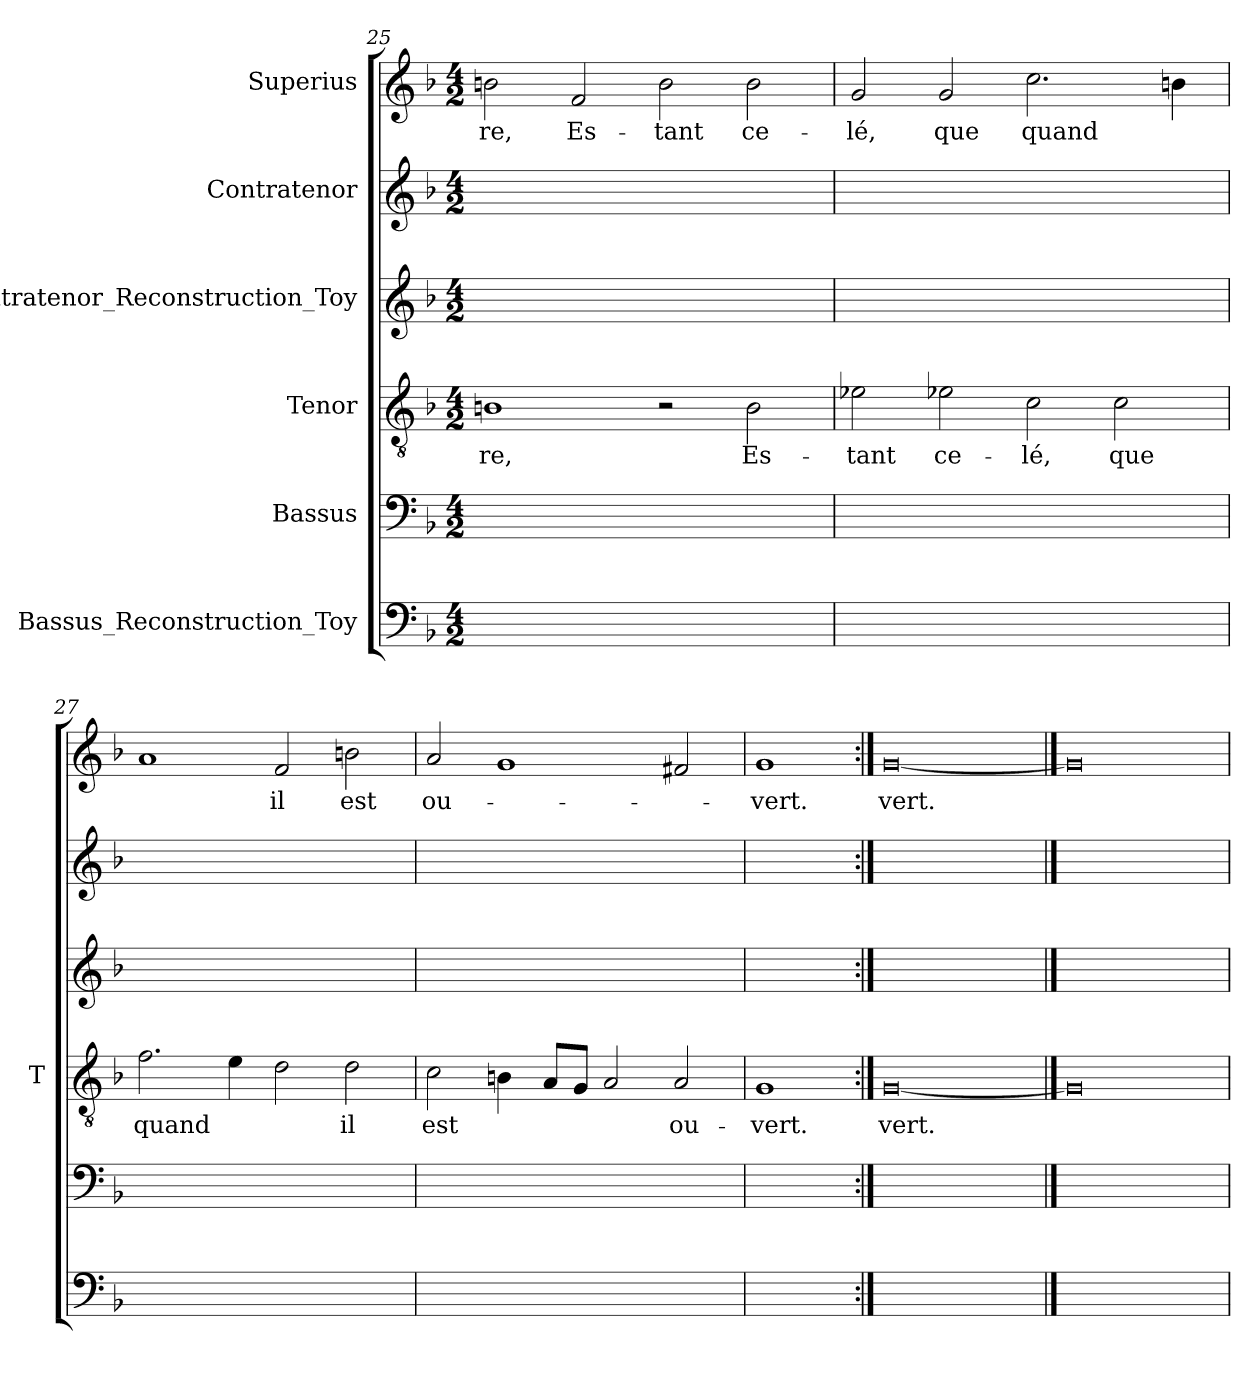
**kern	**kern	**kern	**text	**kern	**kern	**kern	**text
*part6	*part5	*part4	*part4	*part3	*part2	*part1	*part1
*staff6	*staff5	*staff4	*staff4	*staff3	*staff2	*staff1	*staff1
*I"Bassus_Reconstruction_Toy	*I"Bassus	*I"Tenor	*	*I"Contratenor_Reconstruction_Toy	*I"Contratenor	*I"Superius	*
*	*	*I'T	*	*	*	*	*
*clefF4	*clefF4	*clefGv2	*	*clefG2	*clefG2	*clefG2	*
*k[b-]	*k[b-]	*k[b-]	*	*k[b-]	*k[b-]	*k[b-]	*
*M4/2	*M4/2	*M4/2	*	*M4/2	*M4/2	*M4/2	*
=25	=25	=25	=25	=25	=25	=25	=25
0ryy	0ryy	1B	-re,	0ryy	0ryy	2b	-re,
.	.	.	.	.	.	2f	Es-
.	.	2r	.	.	.	2b	-tant
.	.	2B	Es-	.	.	2b	ce-
=26	=26	=26	=26	=26	=26	=26	=26
0ryy	0ryy	2e-X	-tant	0ryy	0ryy	2g	-lé,
.	.	2e-X	ce-	.	.	2g	-que
.	.	2c	-lé,	.	.	2.cc	-quand
.	.	2c	-que	.	.	.	.
.	.	.	.	.	.	4b	.
=27	=27	=27	=27	=27	=27	=27	=27
0ryy	0ryy	2.f	-quand	0ryy	0ryy	1a	.
.	.	4e	.	.	.	.	.
.	.	2d	.	.	.	2f	-il
.	.	2d	-il	.	.	2b	-est
=28	=28	=28	=28	=28	=28	=28	=28
0ryy	0ryy	2c	-est	0ryy	0ryy	2a	ou-
.	.	4B	.	.	.	1g	.
.	.	8AL	.	.	.	.	.
.	.	8GJ	.	.	.	.	.
.	.	2A	.	.	.	.	.
.	.	2A	ou-	.	.	2f#X	.
=29	=29	=29	=29	=29	=29	=29	=29
1ryy	1ryy	1G	-vert.	1ryy	1ryy	1g	-vert.
=30:|!	=30:|!	=30:|!	=30:|!	=30:|!	=30:|!	=30:|!	=30:|!
0ryy	0ryy	[0G	-vert.	0ryy	0ryy	[0g	-vert.
==31	==31	==31	==31	==31	==31	==31	==31
0ryy	0ryy	0G]	.	0ryy	0ryy	0g]	.
=	=	=	=	=	=	=	=
*-	*-	*-	*-	*-	*-	*-	*-
